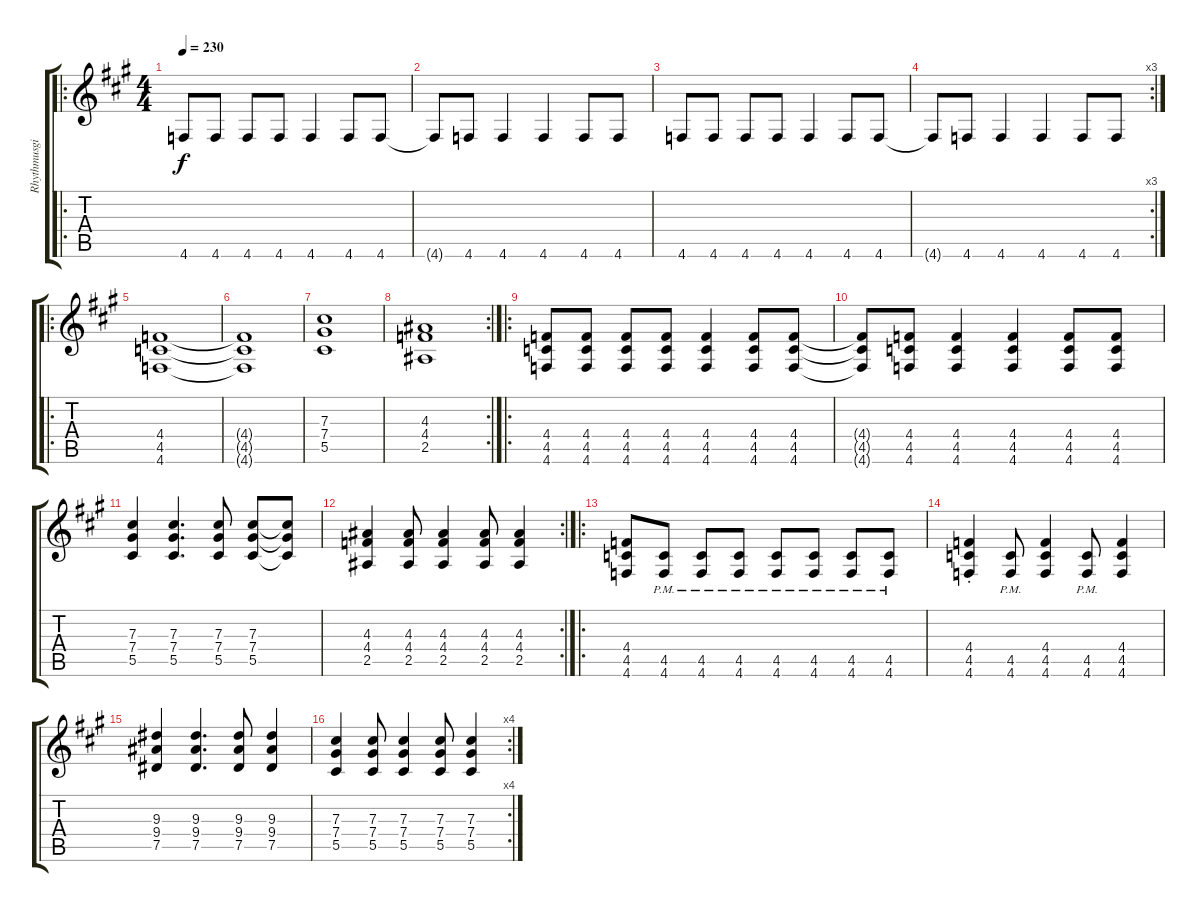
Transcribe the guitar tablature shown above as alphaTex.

\track ("Rhythmusgit.1" "Rhythmusgi") {instrument distortionguitar}
\staff {score tabs}
\tuning (Eb4 Bb3 Gb3 Db3 Ab2 Db2) {hide}
\ro
\ts (4 4)
\tempo 230
\clef g2
\ks a
4.6.8{dy f instrument distortionguitar} 4.6.8 4.6.8 4.6.8 4.6.4 4.6.8 4.6.8 |
4.6{t}.8 4.6.8 4.6.4 4.6.4 4.6.8 4.6.8 |
4.6.8 4.6.8 4.6.8 4.6.8 4.6.4 4.6.8 4.6.8 |
\rc 3
4.6{t}.8 4.6.8 4.6.4 4.6.4 4.6.8 4.6.8 |
\ro
(4.4 4.5 4.6).1 |
(4.4{t} 4.5{t} 4.6{t}).1 |
(7.3 7.4 5.5).1 |
\rc 2
(4.3 4.4 2.5).1 |
\ro
(4.4 4.5 4.6).8 (4.4 4.5 4.6).8 (4.4 4.5 4.6).8 (4.4 4.5 4.6).8 (4.4 4.5 4.6).4 (4.4 4.5 4.6).8 (4.4 4.5 4.6).8 |
(4.4{t} 4.5{t} 4.6{t}).8 (4.4 4.5 4.6).8 (4.4 4.5 4.6).4 (4.4 4.5 4.6).4 (4.4 4.5 4.6).8 (4.4 4.5 4.6).8 |
(7.3 7.4 5.5).4 (7.3 7.4 5.5).4{d} (7.3 7.4 5.5).8 (7.3 7.4 5.5).8 (7.3{t} 7.4{t} 5.5{t}).8 |
\rc 2
(4.3 4.4 2.5).4 (4.3 4.4 2.5).8 (4.3 4.4 2.5).4 (4.3 4.4 2.5).8 (4.3 4.4 2.5).4 |
\ro
(4.4 4.5 4.6).8 (4.5{pm} 4.6{pm}).8 (4.5{pm} 4.6{pm}).8 (4.5{pm} 4.6{pm}).8 (4.5{pm} 4.6{pm}).8 (4.5{pm} 4.6{pm}).8 (4.5{pm} 4.6{pm}).8 (4.5{pm} 4.6{pm}).8 |
(4.4{st} 4.5{st} 4.6{st}).4 (4.5{pm} 4.6{pm}).8 (4.4 4.5 4.6).4 (4.5{pm} 4.6{pm}).8 (4.4 4.5 4.6).4 |
(9.3 9.4 7.5).4 (9.3 9.4 7.5).4{d} (9.3 9.4 7.5).8 (9.3 9.4 7.5).4 |
\rc 4
(7.3 7.4 5.5).4 (7.3 7.4 5.5).8 (7.3 7.4 5.5).4 (7.3 7.4 5.5).8 (7.3 7.4 5.5).4
